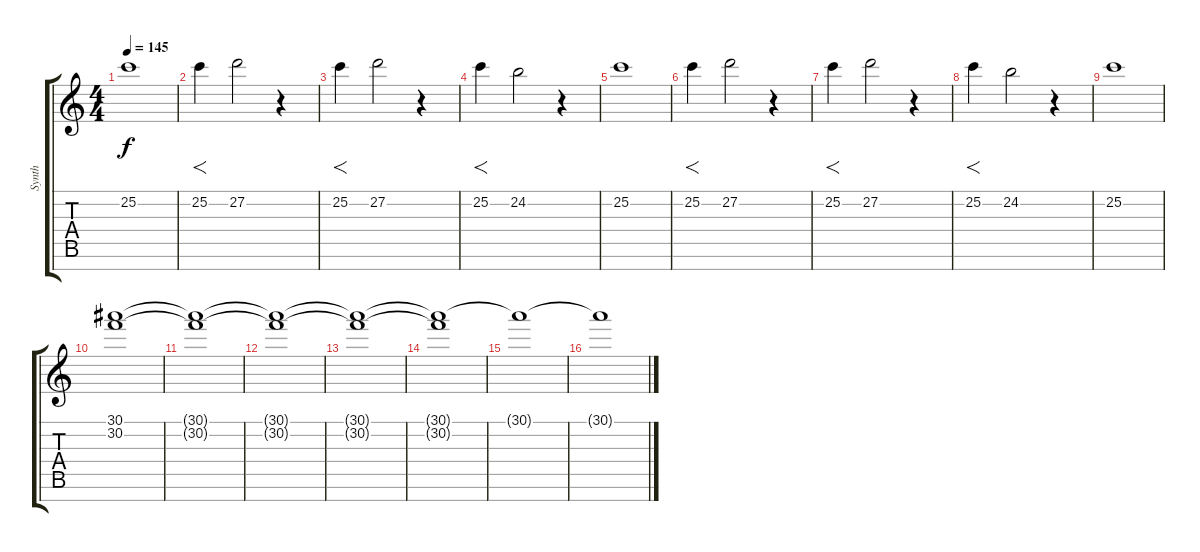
\track ("Synth" "Synth") {instrument synthstrings1}
\staff {score tabs}
\tuning (E4 B3 G3 D3 A2 E2 B1) {hide}
\ts (4 4)
\tempo 145
\clef g2
\ks c
25.2.1{dy f instrument stringensemble1} |
25.2.4{f} 27.2.2 r.4 |
25.2.4{f} 27.2.2 r.4 |
25.2.4{f} 24.2.2 r.4 |
25.2.1{instrument stringensemble1} |
25.2.4{f} 27.2.2 r.4 |
25.2.4{f} 27.2.2 r.4 |
25.2.4{f} 24.2.2 r.4 |
25.2.1{instrument stringensemble1} |
(30.1 30.2).1 |
(30.1{t} 30.2{t}).1 |
(30.1{t} 30.2{t}).1 |
(30.1{t} 30.2{t}).1 |
(30.1{t} 30.2{t}).1 |
30.1{t}.1 |
30.1{t}.1
